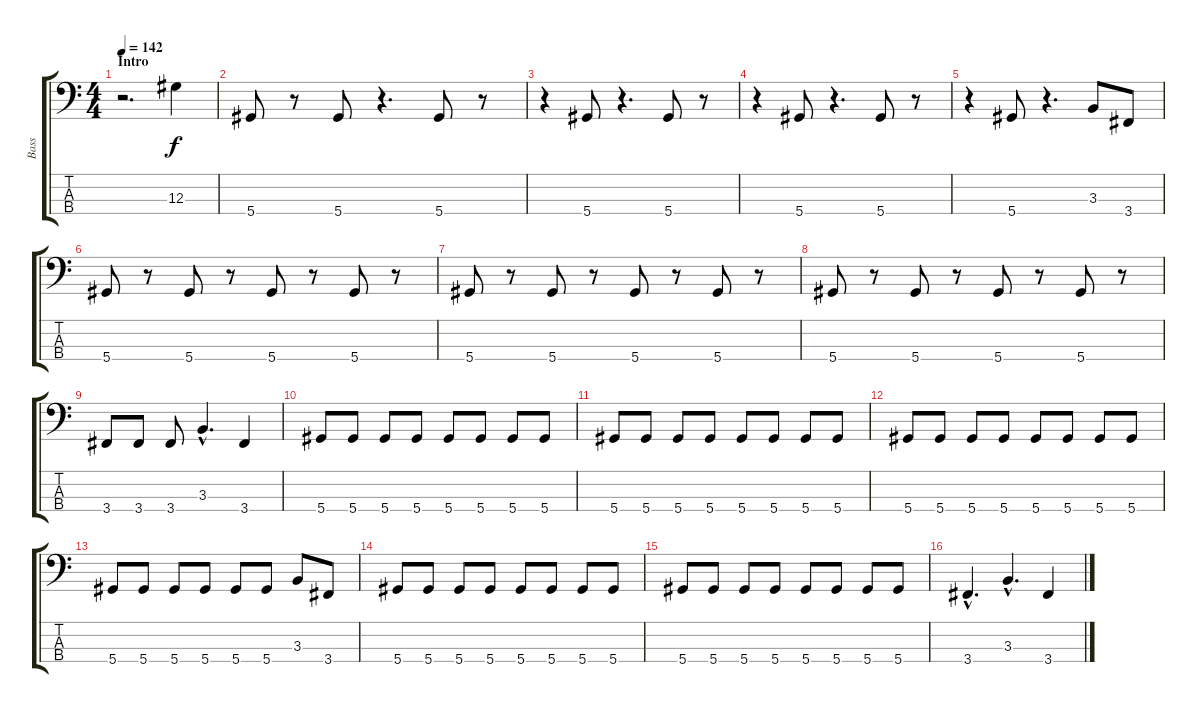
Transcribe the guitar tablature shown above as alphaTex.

\track ("Bass" "Bass") {instrument electricbassfinger}
\staff {score tabs}
\tuning (Gb2 Db2 Ab1 Eb1) {hide}
\ts (4 4)
\section ("" "Intro")
\tempo 142
\clef f4
\ks c
r.2{d dy f instrument electricbassfinger} 12.3.4 |
5.4.8 r.8 5.4.8 r.4{d} 5.4.8 r.8 |
r.4 5.4.8 r.4{d} 5.4.8 r.8 |
r.4 5.4.8 r.4{d} 5.4.8 r.8 |
r.4 5.4.8 r.4{d} 3.3.8 3.4.8 |
5.4.8 r.8 5.4.8 r.8 5.4.8 r.8 5.4.8 r.8 |
5.4.8 r.8 5.4.8 r.8 5.4.8 r.8 5.4.8 r.8 |
5.4.8 r.8 5.4.8 r.8 5.4.8 r.8 5.4.8 r.8 |
3.4.8 3.4.8 3.4.8 3.3{hac}.4{d} 3.4.4 |
5.4.8 5.4.8 5.4.8 5.4.8 5.4.8 5.4.8 5.4.8 5.4.8 |
5.4.8 5.4.8 5.4.8 5.4.8 5.4.8 5.4.8 5.4.8 5.4.8 |
5.4.8 5.4.8 5.4.8 5.4.8 5.4.8 5.4.8 5.4.8 5.4.8 |
5.4.8 5.4.8 5.4.8 5.4.8 5.4.8 5.4.8 3.3.8 3.4.8 |
5.4.8 5.4.8 5.4.8 5.4.8 5.4.8 5.4.8 5.4.8 5.4.8 |
5.4.8 5.4.8 5.4.8 5.4.8 5.4.8 5.4.8 5.4.8 5.4.8 |
3.4{hac}.4{d} 3.3{hac}.4{d} 3.4.4
